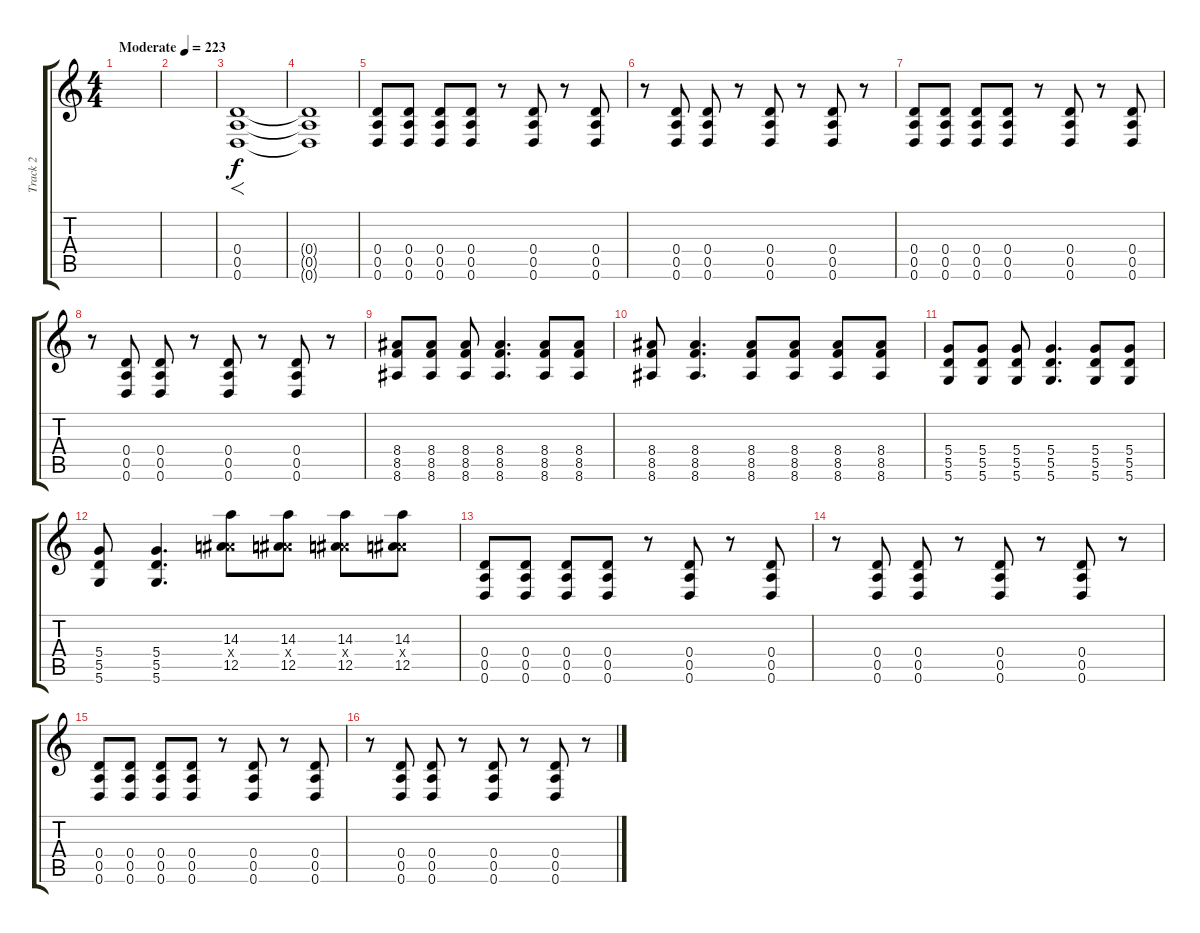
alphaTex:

\track ("Track 2" "Track 2") {instrument distortionguitar}
\staff {score tabs}
\tuning (E4 B3 G3 D3 A2 D2) {hide}
\ts (4 4)
\tempo (223 "Moderate")
\clef g2
\ks c
|
|
(0.4 0.5 0.6).1{f} |
(0.4{t} 0.5{t} 0.6{t}).1{dy f} |
(0.4 0.5 0.6).8 (0.4 0.5 0.6).8 (0.4 0.5 0.6).8 (0.4 0.5 0.6).8 r.8 (0.4 0.5 0.6).8 r.8 (0.4 0.5 0.6).8 |
r.8 (0.4 0.5 0.6).8 (0.4 0.5 0.6).8 r.8 (0.4 0.5 0.6).8 r.8 (0.4 0.5 0.6).8 r.8 |
(0.4 0.5 0.6).8 (0.4 0.5 0.6).8 (0.4 0.5 0.6).8 (0.4 0.5 0.6).8 r.8 (0.4 0.5 0.6).8 r.8 (0.4 0.5 0.6).8 |
r.8 (0.4 0.5 0.6).8 (0.4 0.5 0.6).8 r.8 (0.4 0.5 0.6).8 r.8 (0.4 0.5 0.6).8 r.8 |
(8.4 8.5 8.6).8 (8.4 8.5 8.6).8 (8.4 8.5 8.6).8 (8.4 8.5 8.6).4{d} (8.4 8.5 8.6).8 (8.4 8.5 8.6).8 |
(8.4 8.5 8.6).8 (8.4 8.5 8.6).4{d} (8.4 8.5 8.6).8 (8.4 8.5 8.6).8 (8.4 8.5 8.6).8 (8.4 8.5 8.6).8 |
(5.4 5.5 5.6).8 (5.4 5.5 5.6).8 (5.4 5.5 5.6).8 (5.4 5.5 5.6).4{d} (5.4 5.5 5.6).8 (5.4 5.5 5.6).8 |
(5.4 5.5 5.6).8 (5.4 5.5 5.6).4{d} (14.3 8.4{x} 12.5).8 (14.3 8.4{x} 12.5).8 (14.3 8.4{x} 12.5).8 (14.3 8.4{x} 12.5).8 |
(0.4 0.5 0.6).8 (0.4 0.5 0.6).8 (0.4 0.5 0.6).8 (0.4 0.5 0.6).8 r.8 (0.4 0.5 0.6).8 r.8 (0.4 0.5 0.6).8 |
r.8 (0.4 0.5 0.6).8 (0.4 0.5 0.6).8 r.8 (0.4 0.5 0.6).8 r.8 (0.4 0.5 0.6).8 r.8 |
(0.4 0.5 0.6).8 (0.4 0.5 0.6).8 (0.4 0.5 0.6).8 (0.4 0.5 0.6).8 r.8 (0.4 0.5 0.6).8 r.8 (0.4 0.5 0.6).8 |
r.8 (0.4 0.5 0.6).8 (0.4 0.5 0.6).8 r.8 (0.4 0.5 0.6).8 r.8 (0.4 0.5 0.6).8 r.8
